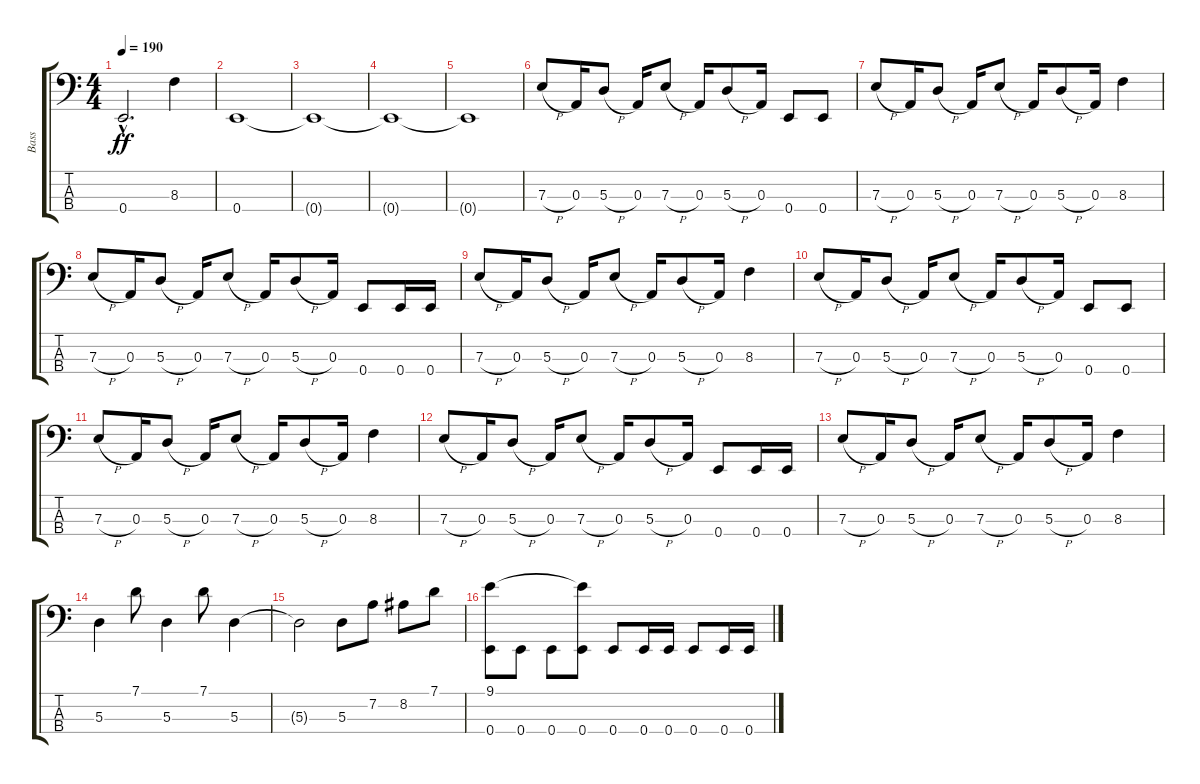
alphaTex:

\track ("Bass" "Bass") {instrument electricbassfinger}
\staff {score tabs}
\tuning (G2 D2 A1 E1) {hide}
\ts (4 4)
\tempo 190
\clef f4
\ks c
0.4{hac t}.2{d dy ff} 8.3.4 |
0.4.1 |
0.4{t}.1 |
0.4{t}.1 |
0.4{t}.1 |
7.3{h}.8 0.3.16 5.3{h}.8 0.3.16 7.3{h}.8 0.3.16 5.3{h}.8 0.3.16 0.4.8 0.4.8 |
7.3{h}.8 0.3.16 5.3{h}.8 0.3.16 7.3{h}.8 0.3.16 5.3{h}.8 0.3.16 8.3.4 |
7.3{h}.8 0.3.16 5.3{h}.8 0.3.16 7.3{h}.8 0.3.16 5.3{h}.8 0.3.16 0.4.8 0.4.16 0.4.16 |
7.3{h}.8 0.3.16 5.3{h}.8 0.3.16 7.3{h}.8 0.3.16 5.3{h}.8 0.3.16 8.3.4 |
7.3{h}.8 0.3.16 5.3{h}.8 0.3.16 7.3{h}.8 0.3.16 5.3{h}.8 0.3.16 0.4.8 0.4.8 |
7.3{h}.8 0.3.16 5.3{h}.8 0.3.16 7.3{h}.8 0.3.16 5.3{h}.8 0.3.16 8.3.4 |
7.3{h}.8 0.3.16 5.3{h}.8 0.3.16 7.3{h}.8 0.3.16 5.3{h}.8 0.3.16 0.4.8 0.4.16 0.4.16 |
7.3{h}.8 0.3.16 5.3{h}.8 0.3.16 7.3{h}.8 0.3.16 5.3{h}.8 0.3.16 8.3.4 |
5.3.4{volume 16} 7.1.8 5.3.4 7.1.8 5.3.4 |
5.3{t}.2 5.3.8 7.2.8 8.2.8 7.1.8 |
(9.1 0.4).8{volume 13} 0.4.8 0.4.8 (9.1{t} 0.4).8 0.4.8 0.4.16 0.4.16 0.4.8 0.4.16 0.4.16
